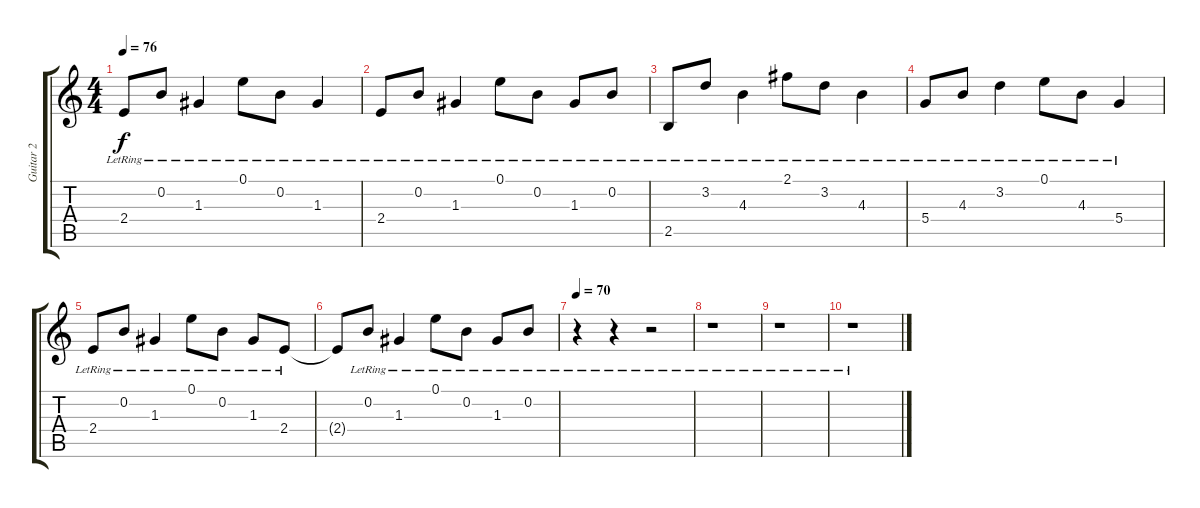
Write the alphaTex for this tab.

\track ("Guitar 2" "Guitar 2") {instrument electricguitarclean}
\staff {score tabs}
\tuning (E4 B3 G3 D3 A2 D2) {hide}
\ts (4 4)
\tempo 76
\clef g2
\ks c
2.4{lr}.8{dy f} 0.2{lr}.8 1.3{lr}.4 0.1{lr}.8 0.2{lr}.8 1.3{lr}.4 |
2.4{lr}.8 0.2{lr}.8 1.3{lr}.4 0.1{lr}.8 0.2{lr}.8 1.3{lr}.8 0.2{lr}.8 |
2.5{lr}.8 3.2{lr}.8 4.3{lr}.4 2.1{lr}.8 3.2{lr}.8 4.3{lr}.4 |
5.4{lr}.8 4.3{lr}.8 3.2{lr}.4 0.1{lr}.8 4.3{lr}.8 5.4{lr}.4 |
2.4{lr}.8 0.2{lr}.8 1.3{lr}.4 0.1{lr}.8 0.2{lr}.8 1.3{lr}.8 2.4{lr}.8 |
2.4{t}.8 0.2{lr}.8 1.3{lr}.4 0.1{lr}.8 0.2{lr}.8 1.3{lr}.8 0.2{lr}.8 |
\tempo 70
r.4 r.4 r.2 |
r.1 |
r.1 |
r.1
